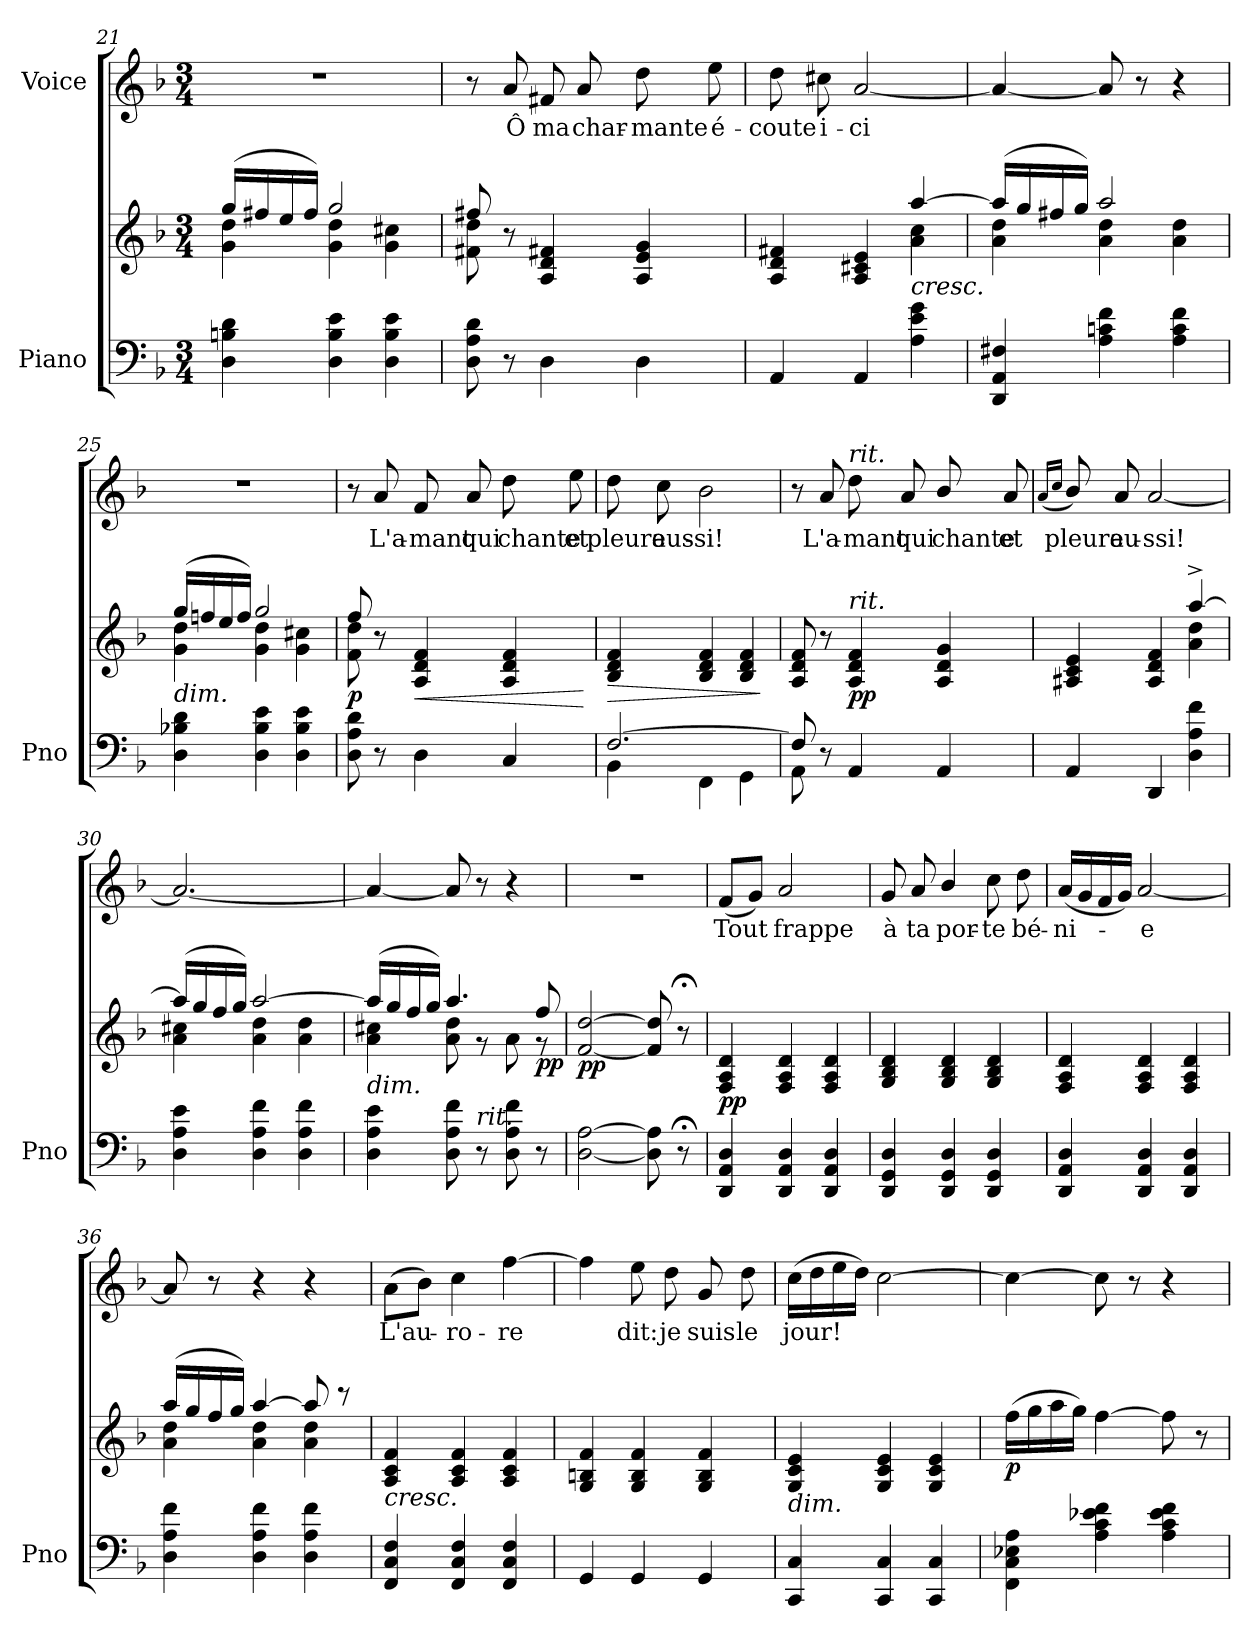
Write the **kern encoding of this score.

**kern	**kern	**dynam	**kern	**text
*part2	*part2	*part2	*part1	*part1
*staff3	*staff2	*staff2/3	*staff1	*staff1
*I"Piano	*	*	*I"Voice	*
*I'Pno	*	*	*	*
*clefF4	*clefG2	*	*clefG2	*
*k[b-]	*k[b-]	*	*k[b-]	*
*M3/4	*M3/4	*	*M3/4	*
=21	=21	=21	=21	=21
*	*^	*	*	*
4D\ 4Bn\ 4d\	(16gg/LL	4g\ 4dd\	.	2.r	.
.	16ff#X/	.	.	.	.
.	16ee/	.	.	.	.
.	16ff#/JJ)	.	.	.	.
4D\ 4B\ 4e\	2gg/	4g\ 4dd\	.	.	.
4D\ 4B\ 4e\	.	4g\ 4cc#X\	.	.	.
=22	=22	=22	=22	=22	=22
8D\ 8A\ 8d\	8ff#X/	8f#X\ 8dd\	.	8r	.
8r	8r	8ryy	.	8a/	Ô
4D\	4A/ 4d/ 4f#X/	2ryy	.	8f#X/	ma
.	.	.	.	8a/	char-
4D\	4A/ 4e/ 4g/	.	.	8dd\	-mante
.	.	.	.	8ee\	é-
=23	=23	=23	=23	=23	=23
4AA/	2ryy	4A/ 4d/ 4f#X/	.	8dd\	-coute
.	.	.	.	8cc#X\	i-
4AA/	.	4A/ 4c#X/ 4e/	.	[2a/	-ci
!	!LO:TX:b:i:t=cresc.	!	!	!	!
4A\ 4e\ 4g\	[4aa/	4a\ 4cc\	.	.	.
=24	=24	=24	=24	=24	=24
4DD/ 4AA/ 4F#X/	(16aa/LL]	4a\ 4dd\	.	4a/_	.
.	16gg/	.	.	.	.
.	16ff#X/	.	.	.	.
.	16gg/JJ)	.	.	.	.
4A\ 4cn\ 4f\	2aa/	4a\ 4dd\	.	8a/]	.
.	.	.	.	8r	.
4A\ 4c\ 4f\	.	4a\ 4dd\	.	4r	.
=25	=25	=25	=25	=25	=25
!	!LO:TX:b:i:t=dim.	!	!	!	!
4D\ 4B-X\ 4d\	(16gg/LL	4g\ 4dd\	.	2.r	.
.	16ffn/	.	.	.	.
.	16ee/	.	.	.	.
.	16ff/JJ)	.	.	.	.
4D\ 4B-\ 4e\	2gg/	4g\ 4dd\	.	.	.
4D\ 4B-\ 4e\	.	4g\ 4cc#X\	.	.	.
=26	=26	=26	=26	=26	=26
!	!	!	!LO:DY:b	!	!
8D\ 8A\ 8d\	8ff/	8f\ 8dd\	p	8r	.
8r	8ryy	8r	.	8a/	L'a-
!	!	!	!LO:HP:b	!	!
4D\	2ryy	4A/ 4d/ 4f/	<	8f/	-mant
.	.	.	.	8a/	qui
4C/	.	4A/ 4d/ 4f/	.	8dd\	chante
.	.	.	.	8ee\	et
*	*v	*v	*	*	*
.	.	[	.	.
=27	=27	=27	=27	=27
*^	*	*	*	*
!	!	!	!LO:HP:b	!	!
[2.F/	4BB-\	4B-/ 4d/ 4f/	>	8dd\	pleure
.	.	.	.	8cc\	aus-
.	4FF\	4B-/ 4d/ 4f/	.	2b-\	-si!
.	4GG\	4B-/ 4d/ 4f/	.	.	.
*v	*v	*	*	*	*
.	.	]	.	.
=28	=28	=28	=28	=28
*^	*	*	*	*
8F/]	8AA\	8A/ 8d/ 8f/	.	8r	.
8r	2ryy	8r	.	8a/	L'a-
!	!	!	!	!LO:TX:a:i:t=rit.	!
!	!	!LO:TX:i:t=rit.	!	!	!
!	!	!	!LO:DY:b	!	!
4AA/	.	4A/ 4d/ 4f/	pp	8dd\	-mant
.	.	.	.	8a/	qui
4AA/	.	4A/ 4d/ 4g/	.	8b-/	chante
.	8ryy	.	.	8a/	et
*v	*v	*	*	*	*
=29	=29	=29	=29	=29
.	.	.	(16qa/LL	.
.	.	.	16qcc/JJ	.
*	*^	*	*	*
4AA/	2ryy	4A#X/ 4c/ 4e/	.	8b-/)	pleure
.	.	.	.	8a/	au-
4DD/	.	4A#/ 4d/ 4f/	.	[2a/	-ssi!
4D\ 4A\ 4f\	[4aa^/	4a\ 4dd\	.	.	.
=30	=30	=30	=30	=30	=30
4D\ 4A\ 4e\	(16aa/LL]	4a\ 4cc#X\	.	2.a/_	.
.	16gg/	.	.	.	.
.	16ff/	.	.	.	.
.	16gg/JJ)	.	.	.	.
4D\ 4A\ 4f\	[2aa/	4a\ 4dd\	.	.	.
4D\ 4A\ 4f\	.	4a\ 4dd\	.	.	.
=31	=31	=31	=31	=31	=31
!	!LO:TX:b:i:t=dim.	!	!	!	!
4D\ 4A\ 4e\	(16aa/LL]	4a\ 4cc#X\	.	4a/_	.
.	16gg/	.	.	.	.
.	16ff/	.	.	.	.
.	16gg/JJ)	.	.	.	.
8D\ 8A\ 8f\	4.aa/	8a\ 8dd\	.	8a/]	.
!LO:TX:i:t=rit.	!	!	!	!	!
8r	.	8r	.	8r	.
8D\ 8A\ 8f\	.	8a\	.	4r	.
!	!	!	!LO:DY:b	!	!
8r	8ff/	8r	pp	.	.
=32	=32	=32	=32	=32	=32
!	!	!	!LO:DY:b	!	!
*	*v	*v	*	*	*
[2D\ [2A\	[2f/ [2dd/	pp	2.r	.
8D\] 8A\]	8f/] 8dd/]	.	.	.
8r;<	8r;<	.	.	.
=33	=33	=33	=33	=33
!	!	!LO:DY:b	!	!
4DD/ 4AA/ 4D/	4F/ 4A/ 4d/	pp	(8f/L	Tout
.	.	.	8g/J)	.
4DD/ 4AA/ 4D/	4F/ 4A/ 4d/	.	2a/	frappe
4DD/ 4AA/ 4D/	4F/ 4A/ 4d/	.	.	.
=34	=34	=34	=34	=34
4DD/ 4GG/ 4D/	4G/ 4B-/ 4d/	.	8g/	à
.	.	.	8a/	ta
4DD/ 4GG/ 4D/	4G/ 4B-/ 4d/	.	4b-/	por-
4DD/ 4GG/ 4D/	4G/ 4B-/ 4d/	.	8cc\	-te
.	.	.	8dd\	bé-
=35	=35	=35	=35	=35
4DD/ 4AA/ 4D/	4F/ 4A/ 4d/	.	(16a/LL	-ni-
.	.	.	16g/	.
.	.	.	16f/	.
.	.	.	16g/JJ)	.
4DD/ 4AA/ 4D/	4F/ 4A/ 4d/	.	[2a/	-e
4DD/ 4AA/ 4D/	4F/ 4A/ 4d/	.	.	.
=36	=36	=36	=36	=36
*	*^	*	*	*
4D\ 4A\ 4f\	(16aa/LL	4a\ 4dd\	.	8a/]	.
.	16gg/	.	.	.	.
.	16ff/	.	.	8r	.
.	16gg/JJ)	.	.	.	.
4D\ 4A\ 4f\	[4aa/	4a\ 4dd\	.	4r	.
4D\ 4A\ 4f\	8aa/]	4a\ 4dd\	.	4r	.
.	8r	.	.	.	.
*	*v	*v	*	*	*
=37	=37	=37	=37	=37
!	!LO:TX:b:i:t=cresc.	!	!	!
4FF/ 4C/ 4F/	4A/ 4c/ 4f/	.	(8a\L	L'au-
.	.	.	8b-\J)	.
4FF/ 4C/ 4F/	4A/ 4c/ 4f/	.	4cc\	-ro-
4FF/ 4C/ 4F/	4A/ 4c/ 4f/	.	[4ff\	-re
=38	=38	=38	=38	=38
4GG/	4G/ 4Bn/ 4f/	.	4ff\]	.
4GG/	4G/ 4B/ 4f/	.	8ee\	dit:
.	.	.	8dd\	je
4GG/	4G/ 4B/ 4f/	.	8g/	suis
.	.	.	8dd\	le
=39	=39	=39	=39	=39
!	!LO:TX:b:i:t=dim.	!	!	!
4CC/ 4C/	4G/ 4c/ 4e/	.	(16cc\LL	jour!
.	.	.	16dd\	.
.	.	.	16ee\	.
.	.	.	16dd\JJ)	.
4CC/ 4C/	4G/ 4c/ 4e/	.	[2cc\	.
4CC/ 4C/	4G/ 4c/ 4e/	.	.	.
=40	=40	=40	=40	=40
!	!	!LO:DY:b	!	!
4FF\ 4C\ 4E-X\ 4A\	(16ff\LL	p	4cc\_	.
.	16gg\	.	.	.
.	16aa\	.	.	.
.	16gg\JJ)	.	.	.
4A\ 4c\ 4e-X\ 4f\	[4ff\	.	8cc\]	.
.	.	.	8r	.
4A\ 4c\ 4e-\ 4f\	8ff\]	.	4r	.
.	8r	.	.	.
=	=	=	=	=
*-	*-	*-	*-	*-
